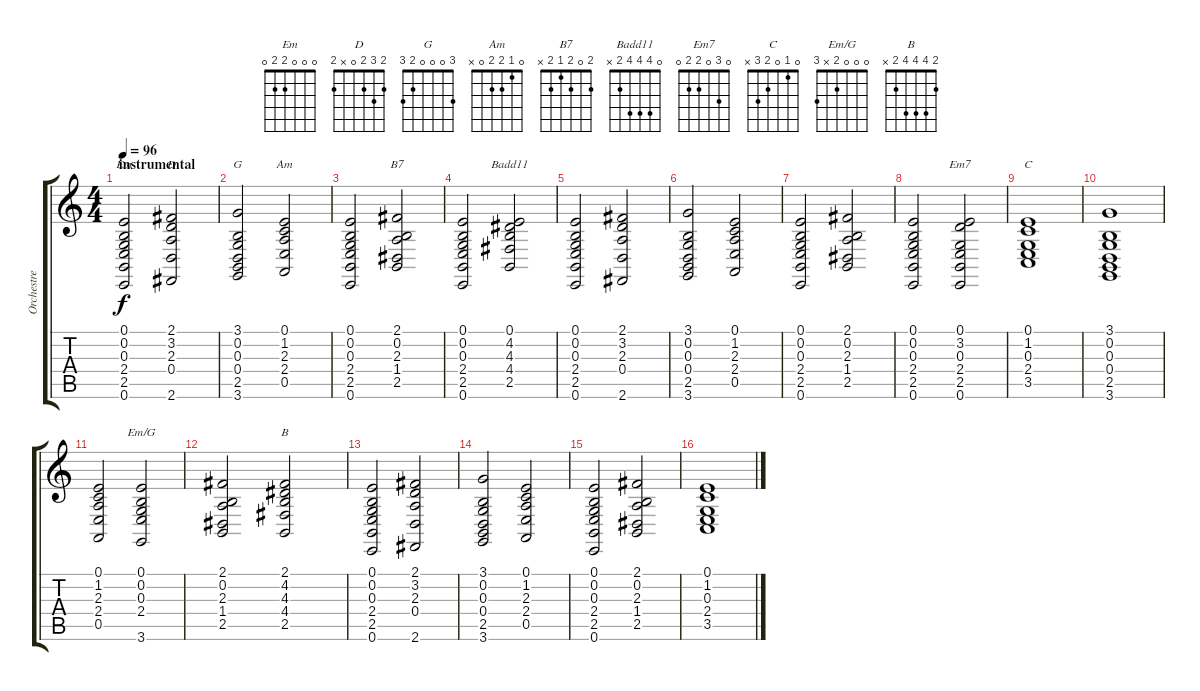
\track ("Orchestre" "Orchestre") {instrument stringensemble1}
\staff {score tabs}
\tuning (E4 B3 G3 D3 A2 E2) {hide}
\chord ("Em" 0 0 0 2 2 0)
\chord ("D" 2 3 2 0 x 2)
\chord ("G" 3 0 0 0 2 3)
\chord ("Am" 0 1 2 2 0 x)
\chord ("B7" 2 0 2 1 2 x)
\chord ("Badd11" 0 4 4 4 2 x)
\chord ("Em7" 0 3 0 2 2 0)
\chord ("C" 0 1 0 2 3 x)
\chord ("Em/G" 0 0 0 2 x 3)
\chord ("B" 2 4 4 4 2 x)
\ts (4 4)
\section ("" "instrumental")
\tempo 96
\clef g2
\ks c
(0.1 0.2 0.3 2.4 2.5 0.6).2{ch "Em" dy f} (2.1 3.2 2.3 0.4 2.6).2{ch "D"} |
(3.1 0.2 0.3 0.4 2.5 3.6).2{ch "G"} (0.1 1.2 2.3 2.4 0.5).2{ch "Am"} |
(0.1 0.2 0.3 2.4 2.5 0.6).2 (2.1 0.2 2.3 1.4 2.5).2{ch "B7"} |
(0.1 0.2 0.3 2.4 2.5 0.6).2 (0.1 4.2 4.3 4.4 2.5).2{ch "Badd11"} |
(0.1 0.2 0.3 2.4 2.5 0.6).2 (2.1 3.2 2.3 0.4 2.6).2 |
(3.1 0.2 0.3 0.4 2.5 3.6).2 (0.1 1.2 2.3 2.4 0.5).2 |
(0.1 0.2 0.3 2.4 2.5 0.6).2 (2.1 0.2 2.3 1.4 2.5).2 |
(0.1 0.2 0.3 2.4 2.5 0.6).2 (0.1 3.2 0.3 2.4 2.5 0.6).2{ch "Em7"} |
(0.1 1.2 0.3 2.4 3.5).1{ch "C"} |
(3.1 0.2 0.3 0.4 2.5 3.6).1 |
(0.1 1.2 2.3 2.4 0.5).2 (0.1 0.2 0.3 2.4 3.6).2{ch "Em/G"} |
(2.1 0.2 2.3 1.4 2.5).2 (2.1 4.2 4.3 4.4 2.5).2{ch "B"} |
(0.1 0.2 0.3 2.4 2.5 0.6).2 (2.1 3.2 2.3 0.4 2.6).2 |
(3.1 0.2 0.3 0.4 2.5 3.6).2 (0.1 1.2 2.3 2.4 0.5).2 |
(0.1 0.2 0.3 2.4 2.5 0.6).2 (2.1 0.2 2.3 1.4 2.5).2 |
(0.1 1.2 0.3 2.4 3.5).1
